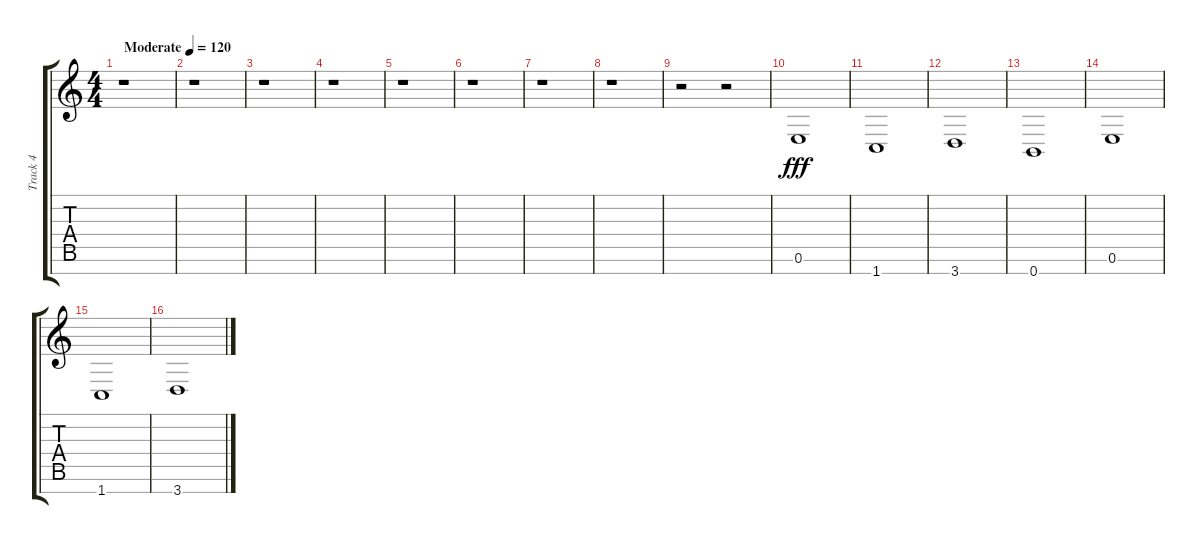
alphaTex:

\track ("Track 4" "Track 4") {instrument electricbassfinger}
\staff {score tabs}
\tuning (E4 B3 G3 D3 A2 E2 B1) {hide}
\ts (4 4)
\tempo (120 "Moderate")
\clef g2
\ks c
r.1{dy fff instrument electricbassfinger} |
r.1 |
r.1 |
r.1 |
r.1 |
r.1 |
r.1 |
r.1 |
r.2 r.2 |
0.6.1 |
1.7.1 |
3.7.1 |
0.7.1 |
0.6.1 |
1.7.1 |
3.7.1
